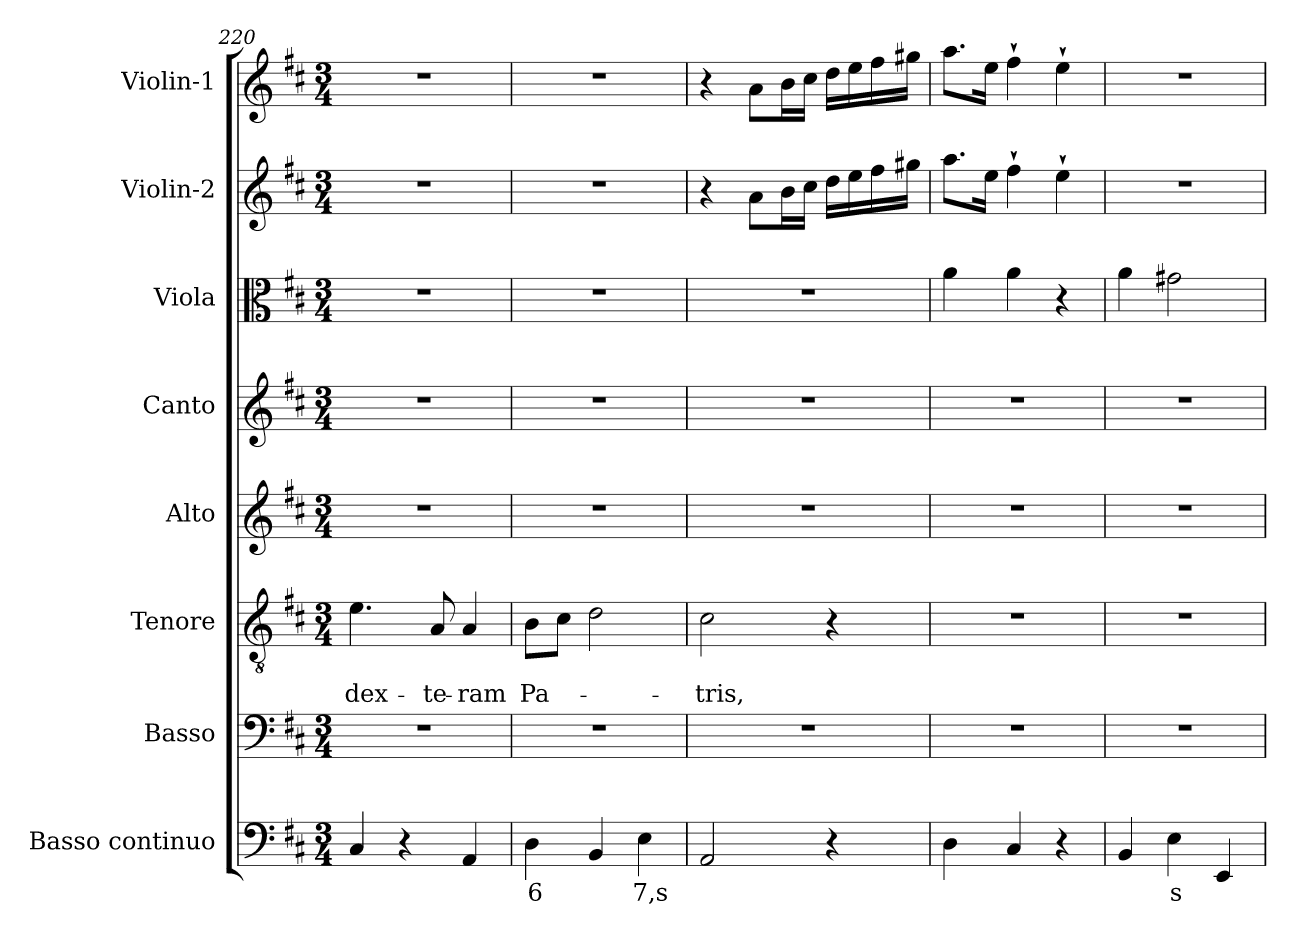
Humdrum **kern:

**kern	**text	**kern	**kern	**text	**text	**kern	**kern	**kern	**kern	**kern
*part8	*part8	*part7	*part6	*part6	*part6	*part5	*part4	*part3	*part2	*part1
*staff8	*staff8	*staff7	*staff6	*staff6	*staff6	*staff5	*staff4	*staff3	*staff2	*staff1
*I"Basso continuo	*	*I"Basso	*I"Tenore	*	*	*I"Alto	*I"Canto	*I"Viola	*I"Violin-2	*I"Violin-1
*I'BC	*	*I'B	*I'T	*	*	*I'A	*I'C	*I'Va	*I'V2	*I'V1
*clefF4	*	*clefF4	*clefGv2	*	*	*clefG2	*clefG2	*clefC3	*clefG2	*clefG2
*k[f#c#]	*	*k[f#c#]	*k[f#c#]	*	*	*k[f#c#]	*k[f#c#]	*k[f#c#]	*k[f#c#]	*k[f#c#]
*D:	*	*D:	*D:	*	*	*D:	*D:	*D:	*D:	*D:
*M3/4	*	*M3/4	*M3/4	*	*	*M3/4	*M3/4	*M3/4	*M3/4	*M3/4
=220	=220	=220	=220	=220	=220	=220	=220	=220	=220	=220
!	!	!	!	!	!LO:LY:b	!	!	!	!	!
4C#/	.	2.r	4.e\	.	dex-	2.r	2.r	2.r	2.r	2.r
4r	.	.	.	.	.	.	.	.	.	.
!	!	!	!	!	!LO:LY:b	!	!	!	!	!
.	.	.	8A/	.	-te-	.	.	.	.	.
!	!	!	!	!	!LO:LY:b	!	!	!	!	!
4AA/	.	.	4A/	.	-ram	.	.	.	.	.
!!LO:LB:g=z
=221	=221	=221	=221	=221	=221	=221	=221	=221	=221	=221
!	!LO:LY:b	!	!	!	!LO:LY:b	!	!	!	!	!
4D\	6	2.r	8B\L	.	Pa-	2.r	2.r	2.r	2.r	2.r
.	.	.	8c#\J	.	.	.	.	.	.	.
4BB/	.	.	2d\	.	.	.	.	.	.	.
!	!LO:LY:b	!	!	!	!	!	!	!	!	!
4E\	7,s	.	.	.	.	.	.	.	.	.
=222	=222	=222	=222	=222	=222	=222	=222	=222	=222	=222
!	!	!	!	!	!LO:LY:b	!	!	!	!	!
2AA/	.	2.r	2c#\	.	-tris,	2.r	2.r	2.r	4r	4r
.	.	.	.	.	.	.	.	.	8a\L	8a\L
.	.	.	.	.	.	.	.	.	16b\L	16b\L
.	.	.	.	.	.	.	.	.	16cc#\JJ	16cc#\JJ
4r	.	.	4r	.	.	.	.	.	16dd\LL	16dd\LL
.	.	.	.	.	.	.	.	.	16ee\	16ee\
.	.	.	.	.	.	.	.	.	16ff#\	16ff#\
.	.	.	.	.	.	.	.	.	16gg#X\JJ	16gg#X\JJ
=223	=223	=223	=223	=223	=223	=223	=223	=223	=223	=223
4D\	.	2.r	2.r	.	.	2.r	2.r	4a\	8.aa\L	8.aa\L
.	.	.	.	.	.	.	.	.	16ee\Jk	16ee\Jk
4C#/	.	.	.	.	.	.	.	4a\	4ff#`>\	4ff#`>\
4r	.	.	.	.	.	.	.	4r	4ee`>\	4ee`>\
=224	=224	=224	=224	=224	=224	=224	=224	=224	=224	=224
4BB/	.	2.r	2.r	.	.	2.r	2.r	4a\	2.r	2.r
!	!LO:LY:b	!	!	!	!	!	!	!	!	!
4E\	s	.	.	.	.	.	.	2g#X\	.	.
4EE/	.	.	.	.	.	.	.	.	.	.
=	=	=	=	=	=	=	=	=	=	=
*-	*-	*-	*-	*-	*-	*-	*-	*-	*-	*-
